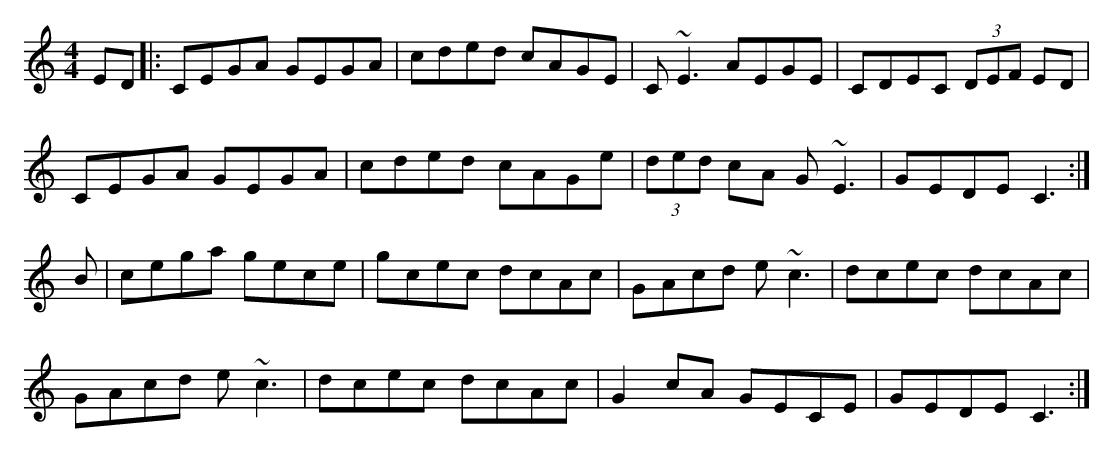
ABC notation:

X:1
M:4/4
K:C
ED|:CEGA GEGA|cded cAGE|C ~E3 AEGE|CDEC (3DEF ED|
CEGA GEGA|cded cAGe|(3ded cA G ~E3|GEDE C3:|
B|cega gece|gcec dcAc|GAcd e~c3|dcec dcAc|
GAcd e~c3|dcec dcAc|G2 cA GECE|GEDE C3:|
